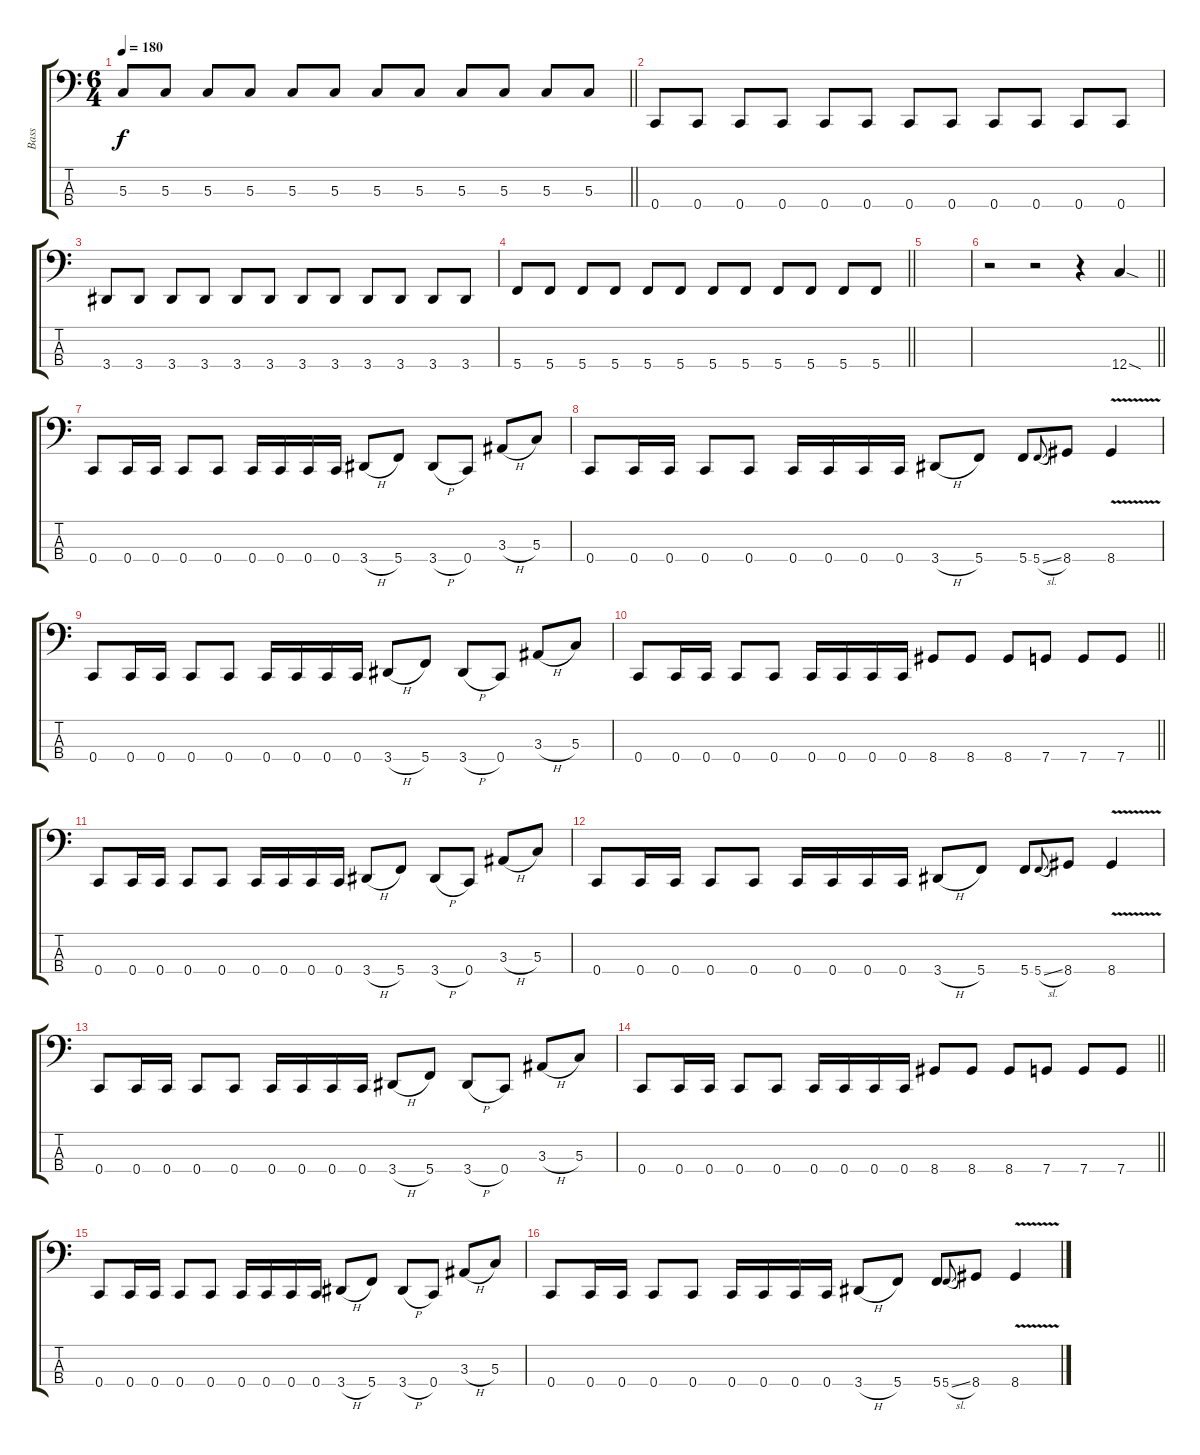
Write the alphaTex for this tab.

\track ("Bass" "Bass") {instrument electricbassfinger}
\staff {score tabs}
\tuning (F2 C2 G1 C1) {hide}
\ts (6 4)
\tempo 180
\clef f4
\barLineRight lightlight
\ks c
5.3.8{dy f} 5.3.8 5.3.8 5.3.8 5.3.8 5.3.8 5.3.8 5.3.8 5.3.8 5.3.8 5.3.8 5.3.8 |
0.4.8 0.4.8 0.4.8 0.4.8 0.4.8 0.4.8 0.4.8 0.4.8 0.4.8 0.4.8 0.4.8 0.4.8 |
3.4.8 3.4.8 3.4.8 3.4.8 3.4.8 3.4.8 3.4.8 3.4.8 3.4.8 3.4.8 3.4.8 3.4.8 |
\barLineRight lightlight
5.4.8 5.4.8 5.4.8 5.4.8 5.4.8 5.4.8 5.4.8 5.4.8 5.4.8 5.4.8 5.4.8 5.4.8 |
|
\barLineRight lightlight
r.2 r.2 r.4 12.4{sod}.4 |
0.4.8 0.4.16 0.4.16 0.4.8 0.4.8 0.4.16 0.4.16 0.4.16 0.4.16 3.4{h}.8 5.4.8 3.4{h}.8 0.4.8 3.3{h}.8 5.3.8 |
0.4.8 0.4.16 0.4.16 0.4.8 0.4.8 0.4.16 0.4.16 0.4.16 0.4.16 3.4{h}.8 5.4.8 5.4.8 5.4{sl}.8{gr onbeat} 8.4.8 8.4{v}.4 |
0.4.8 0.4.16 0.4.16 0.4.8 0.4.8 0.4.16 0.4.16 0.4.16 0.4.16 3.4{h}.8 5.4.8 3.4{h}.8 0.4.8 3.3{h}.8 5.3.8 |
\barLineRight lightlight
0.4.8 0.4.16 0.4.16 0.4.8 0.4.8 0.4.16 0.4.16 0.4.16 0.4.16 8.4.8 8.4.8 8.4.8 7.4.8 7.4.8 7.4.8 |
0.4.8 0.4.16 0.4.16 0.4.8 0.4.8 0.4.16 0.4.16 0.4.16 0.4.16 3.4{h}.8 5.4.8 3.4{h}.8 0.4.8 3.3{h}.8 5.3.8 |
0.4.8 0.4.16 0.4.16 0.4.8 0.4.8 0.4.16 0.4.16 0.4.16 0.4.16 3.4{h}.8 5.4.8 5.4.8 5.4{sl}.8{gr onbeat} 8.4.8 8.4{v}.4 |
0.4.8 0.4.16 0.4.16 0.4.8 0.4.8 0.4.16 0.4.16 0.4.16 0.4.16 3.4{h}.8 5.4.8 3.4{h}.8 0.4.8 3.3{h}.8 5.3.8 |
\barLineRight lightlight
0.4.8 0.4.16 0.4.16 0.4.8 0.4.8 0.4.16 0.4.16 0.4.16 0.4.16 8.4.8 8.4.8 8.4.8 7.4.8 7.4.8 7.4.8 |
0.4.8 0.4.16 0.4.16 0.4.8 0.4.8 0.4.16 0.4.16 0.4.16 0.4.16 3.4{h}.8 5.4.8 3.4{h}.8 0.4.8 3.3{h}.8 5.3.8 |
0.4.8 0.4.16 0.4.16 0.4.8 0.4.8 0.4.16 0.4.16 0.4.16 0.4.16 3.4{h}.8 5.4.8 5.4.8 5.4{sl}.8{gr onbeat} 8.4.8 8.4{v}.4
